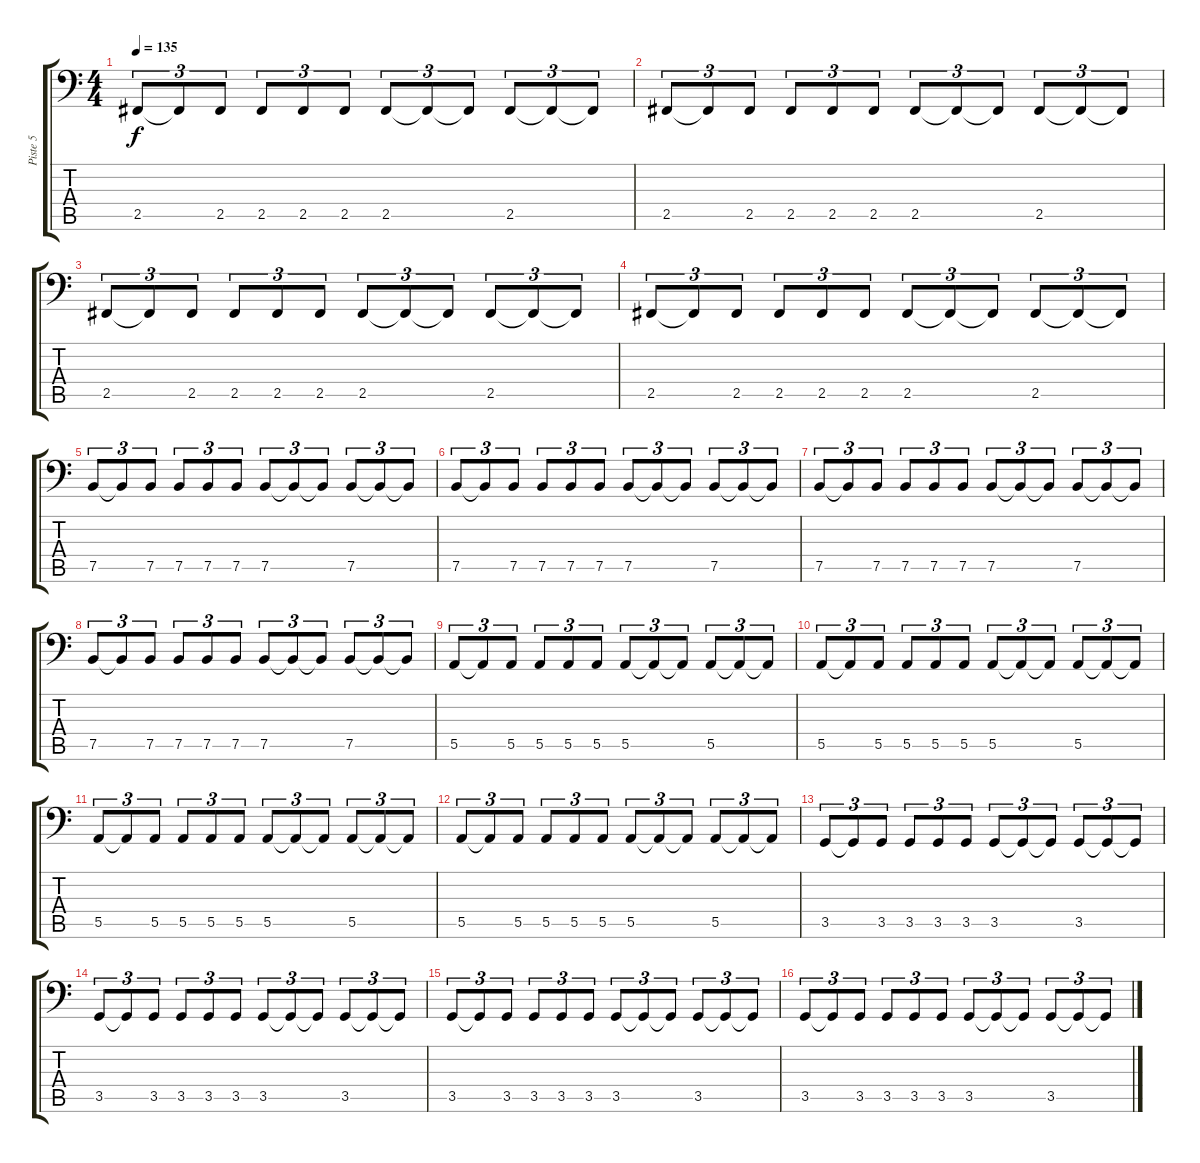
\track ("Piste 5" "Piste 5") {instrument electricbasspick}
\staff {score tabs}
\tuning (B2 Gb2 D2 A1 E1 B0) {hide}
\ts (4 4)
\tempo 135
\clef f4
\ks c
2.5.8{tu (3 2) dy f} 2.5{t}.8{tu (3 2)} 2.5.8{tu (3 2)} 2.5.8{tu (3 2)} 2.5.8{tu (3 2)} 2.5.8{tu (3 2)} 2.5.8{tu (3 2)} 2.5{t}.8{tu (3 2)} 2.5{t}.8{tu (3 2)} 2.5.8{tu (3 2)} 2.5{t}.8{tu (3 2)} 2.5{t}.8{tu (3 2)} |
2.5.8{tu (3 2)} 2.5{t}.8{tu (3 2)} 2.5.8{tu (3 2)} 2.5.8{tu (3 2)} 2.5.8{tu (3 2)} 2.5.8{tu (3 2)} 2.5.8{tu (3 2)} 2.5{t}.8{tu (3 2)} 2.5{t}.8{tu (3 2)} 2.5.8{tu (3 2)} 2.5{t}.8{tu (3 2)} 2.5{t}.8{tu (3 2)} |
2.5.8{tu (3 2)} 2.5{t}.8{tu (3 2)} 2.5.8{tu (3 2)} 2.5.8{tu (3 2)} 2.5.8{tu (3 2)} 2.5.8{tu (3 2)} 2.5.8{tu (3 2)} 2.5{t}.8{tu (3 2)} 2.5{t}.8{tu (3 2)} 2.5.8{tu (3 2)} 2.5{t}.8{tu (3 2)} 2.5{t}.8{tu (3 2)} |
2.5.8{tu (3 2)} 2.5{t}.8{tu (3 2)} 2.5.8{tu (3 2)} 2.5.8{tu (3 2)} 2.5.8{tu (3 2)} 2.5.8{tu (3 2)} 2.5.8{tu (3 2)} 2.5{t}.8{tu (3 2)} 2.5{t}.8{tu (3 2)} 2.5.8{tu (3 2)} 2.5{t}.8{tu (3 2)} 2.5{t}.8{tu (3 2)} |
7.5.8{tu (3 2)} 7.5{t}.8{tu (3 2)} 7.5.8{tu (3 2)} 7.5.8{tu (3 2)} 7.5.8{tu (3 2)} 7.5.8{tu (3 2)} 7.5.8{tu (3 2)} 7.5{t}.8{tu (3 2)} 7.5{t}.8{tu (3 2)} 7.5.8{tu (3 2)} 7.5{t}.8{tu (3 2)} 7.5{t}.8{tu (3 2)} |
7.5.8{tu (3 2)} 7.5{t}.8{tu (3 2)} 7.5.8{tu (3 2)} 7.5.8{tu (3 2)} 7.5.8{tu (3 2)} 7.5.8{tu (3 2)} 7.5.8{tu (3 2)} 7.5{t}.8{tu (3 2)} 7.5{t}.8{tu (3 2)} 7.5.8{tu (3 2)} 7.5{t}.8{tu (3 2)} 7.5{t}.8{tu (3 2)} |
7.5.8{tu (3 2)} 7.5{t}.8{tu (3 2)} 7.5.8{tu (3 2)} 7.5.8{tu (3 2)} 7.5.8{tu (3 2)} 7.5.8{tu (3 2)} 7.5.8{tu (3 2)} 7.5{t}.8{tu (3 2)} 7.5{t}.8{tu (3 2)} 7.5.8{tu (3 2)} 7.5{t}.8{tu (3 2)} 7.5{t}.8{tu (3 2)} |
7.5.8{tu (3 2)} 7.5{t}.8{tu (3 2)} 7.5.8{tu (3 2)} 7.5.8{tu (3 2)} 7.5.8{tu (3 2)} 7.5.8{tu (3 2)} 7.5.8{tu (3 2)} 7.5{t}.8{tu (3 2)} 7.5{t}.8{tu (3 2)} 7.5.8{tu (3 2)} 7.5{t}.8{tu (3 2)} 7.5{t}.8{tu (3 2)} |
5.5.8{tu (3 2)} 5.5{t}.8{tu (3 2)} 5.5.8{tu (3 2)} 5.5.8{tu (3 2)} 5.5.8{tu (3 2)} 5.5.8{tu (3 2)} 5.5.8{tu (3 2)} 5.5{t}.8{tu (3 2)} 5.5{t}.8{tu (3 2)} 5.5.8{tu (3 2)} 5.5{t}.8{tu (3 2)} 5.5{t}.8{tu (3 2)} |
5.5.8{tu (3 2)} 5.5{t}.8{tu (3 2)} 5.5.8{tu (3 2)} 5.5.8{tu (3 2)} 5.5.8{tu (3 2)} 5.5.8{tu (3 2)} 5.5.8{tu (3 2)} 5.5{t}.8{tu (3 2)} 5.5{t}.8{tu (3 2)} 5.5.8{tu (3 2)} 5.5{t}.8{tu (3 2)} 5.5{t}.8{tu (3 2)} |
5.5.8{tu (3 2)} 5.5{t}.8{tu (3 2)} 5.5.8{tu (3 2)} 5.5.8{tu (3 2)} 5.5.8{tu (3 2)} 5.5.8{tu (3 2)} 5.5.8{tu (3 2)} 5.5{t}.8{tu (3 2)} 5.5{t}.8{tu (3 2)} 5.5.8{tu (3 2)} 5.5{t}.8{tu (3 2)} 5.5{t}.8{tu (3 2)} |
5.5.8{tu (3 2)} 5.5{t}.8{tu (3 2)} 5.5.8{tu (3 2)} 5.5.8{tu (3 2)} 5.5.8{tu (3 2)} 5.5.8{tu (3 2)} 5.5.8{tu (3 2)} 5.5{t}.8{tu (3 2)} 5.5{t}.8{tu (3 2)} 5.5.8{tu (3 2)} 5.5{t}.8{tu (3 2)} 5.5{t}.8{tu (3 2)} |
3.5.8{tu (3 2)} 3.5{t}.8{tu (3 2)} 3.5.8{tu (3 2)} 3.5.8{tu (3 2)} 3.5.8{tu (3 2)} 3.5.8{tu (3 2)} 3.5.8{tu (3 2)} 3.5{t}.8{tu (3 2)} 3.5{t}.8{tu (3 2)} 3.5.8{tu (3 2)} 3.5{t}.8{tu (3 2)} 3.5{t}.8{tu (3 2)} |
3.5.8{tu (3 2)} 3.5{t}.8{tu (3 2)} 3.5.8{tu (3 2)} 3.5.8{tu (3 2)} 3.5.8{tu (3 2)} 3.5.8{tu (3 2)} 3.5.8{tu (3 2)} 3.5{t}.8{tu (3 2)} 3.5{t}.8{tu (3 2)} 3.5.8{tu (3 2)} 3.5{t}.8{tu (3 2)} 3.5{t}.8{tu (3 2)} |
3.5.8{tu (3 2)} 3.5{t}.8{tu (3 2)} 3.5.8{tu (3 2)} 3.5.8{tu (3 2)} 3.5.8{tu (3 2)} 3.5.8{tu (3 2)} 3.5.8{tu (3 2)} 3.5{t}.8{tu (3 2)} 3.5{t}.8{tu (3 2)} 3.5.8{tu (3 2)} 3.5{t}.8{tu (3 2)} 3.5{t}.8{tu (3 2)} |
3.5.8{tu (3 2)} 3.5{t}.8{tu (3 2)} 3.5.8{tu (3 2)} 3.5.8{tu (3 2)} 3.5.8{tu (3 2)} 3.5.8{tu (3 2)} 3.5.8{tu (3 2)} 3.5{t}.8{tu (3 2)} 3.5{t}.8{tu (3 2)} 3.5.8{tu (3 2)} 3.5{t}.8{tu (3 2)} 3.5{t}.8{tu (3 2)}
